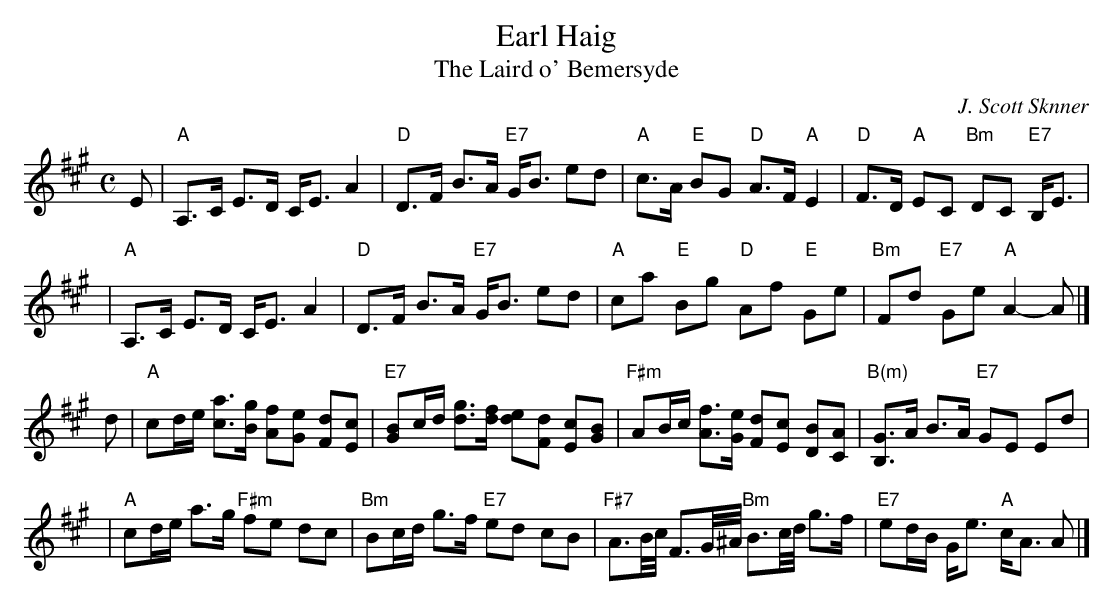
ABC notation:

X:1
T: Earl Haig
T: The Laird o' Bemersyde
C: J. Scott Sknner
M: C
L: 1/16
K: A
E2 \
| "A"A,3C E3D CE3 A4 | "D"D3F B3A "E7"GB3 e2d2 \
| "A"c3A "E"B2G2 "D"A3F "A"E4 | "D"F3D "A"E2C2 "Bm"D2C2 "E7"B,E3 |
| "A"A,3C E3D CE3 A4 | "D"D3F B3A "E7"GB3 e2d2 \
| "A"c2a2 "E"B2g2 "D"A2f2 "E"G2e2 | "Bm"F2d2 "E7"G2e2 "A"A4- A2 |]
d2 \
|   "A"c2de [a3c3][gB] [f2A2][e2G2] [d2F2][c2E2] | "E7"[B2G2]cd [g3d3][fd] [e2d2][d2F2] [c2E2][B2G2] \
| "F#m"A2Bc [f3A3][eG] [d2F2][c2E2] [B2D2][A2C2] | "B(m)"[G3B,3]A B3A "E7"G2E2 E2d2 |
|   "A"c2de a3g "F#m"f2e2 d2c2 | "Bm"B2cd g3f "E7"e2d2 c2B2 \
| "F#7"A3B/c/ F3G/^A/ "Bm"B3c/d/ g3f | "E7"e2dB Ge3 "A"cA3 A2 |]
